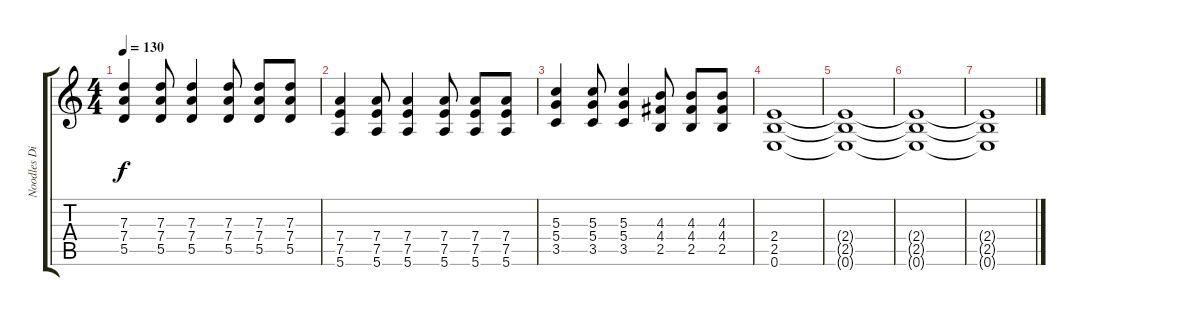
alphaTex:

\track ("Noodles Distorted" "Noodles Di") {instrument distortionguitar}
\staff {score tabs}
\tuning (E4 B3 G3 D3 A2 E2) {hide}
\ts (4 4)
\tempo 130
\clef g2
\ks c
(7.3 7.4 5.5).4{dy f} (7.3 7.4 5.5).8 (7.3 7.4 5.5).4 (7.3 7.4 5.5).8 (7.3 7.4 5.5).8 (7.3 7.4 5.5).8 |
(7.4 7.5 5.6).4 (7.4 7.5 5.6).8 (7.4 7.5 5.6).4 (7.4 7.5 5.6).8 (7.4 7.5 5.6).8 (7.4 7.5 5.6).8 |
(5.3 5.4 3.5).4 (5.3 5.4 3.5).8 (5.3 5.4 3.5).4 (4.3 4.4 2.5).8 (4.3 4.4 2.5).8 (4.3 4.4 2.5).8 |
(2.4 2.5 0.6).1 |
(2.4{t} 2.5{t} 0.6{t}).1 |
(2.4{t} 2.5{t} 0.6{t}).1 |
(2.4{t} 2.5{t} 0.6{t}).1
